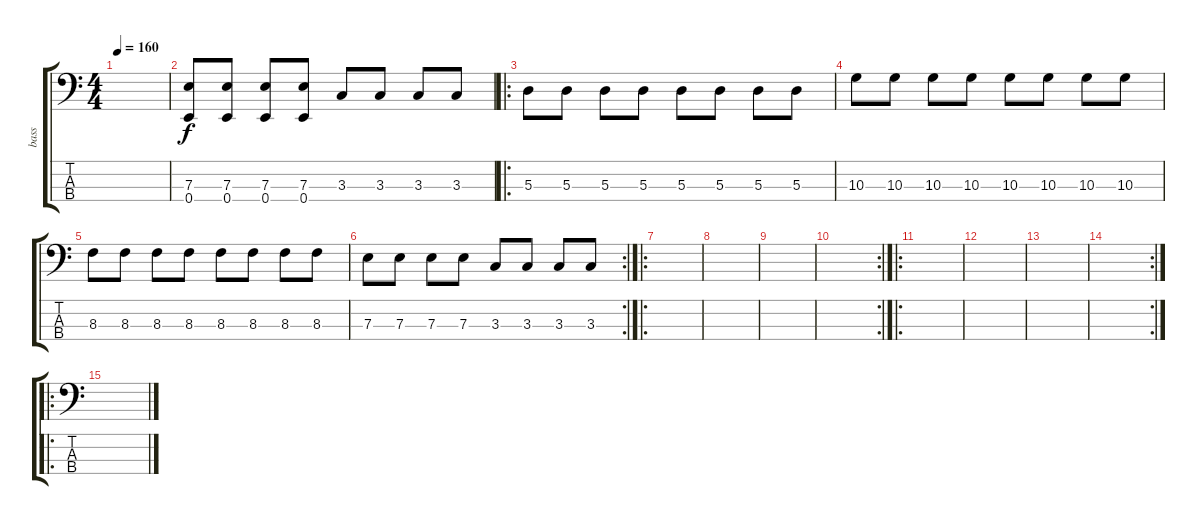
\track ("bass" "bass") {instrument acousticguitarnylon}
\staff {score tabs}
\tuning (G2 D2 A1 E1) {hide}
\ts (4 4)
\tempo 160
\clef f4
\ks c
|
(7.3 0.4).8 (7.3 0.4).8 (7.3 0.4).8 (7.3 0.4).8 3.3.8 3.3.8 3.3.8 3.3.8 |
\ro
5.3.8 5.3.8 5.3.8 5.3.8 5.3.8 5.3.8 5.3.8 5.3.8 |
10.3.8 10.3.8 10.3.8 10.3.8 10.3.8 10.3.8 10.3.8 10.3.8 |
8.3.8 8.3.8 8.3.8 8.3.8 8.3.8 8.3.8 8.3.8 8.3.8 |
\rc 2
7.3.8 7.3.8 7.3.8 7.3.8 3.3.8 3.3.8 3.3.8 3.3.8 |
\ro
|
|
|
\rc 2
|
\ro
|
|
|
\rc 2
|
\ro
